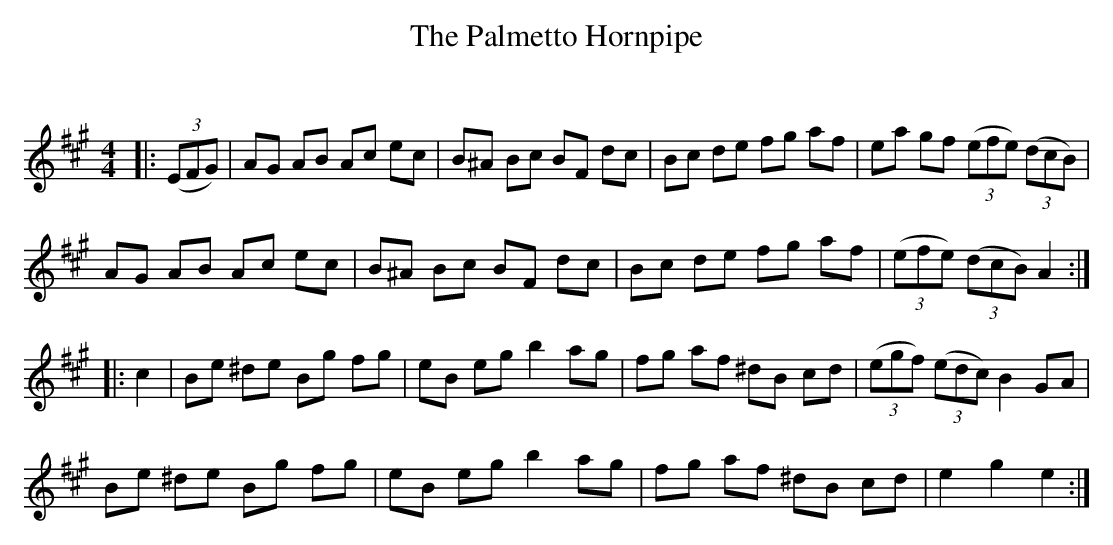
X:1
T: The Palmetto Hornpipe
C:
Q: 232
K:A
M:4/4
L:1/8
|:((3EFG) |AG AB Ac ec|B^A Bc BF dc|Bc de fg af|ea gf ((3efe) ((3dcB) |
AG AB Ac ec|B^A Bc BF dc|Bc de fg af|((3efe) ((3dcB) A2:|
|:c2|Be ^de Bg fg|eB eg b2 ag|fg af ^dB cd|((3egf) ((3edc) B2 GA|
Be ^de Bg fg|eB eg b2 ag|fg af ^dB cd|e2 g2 e2:|
